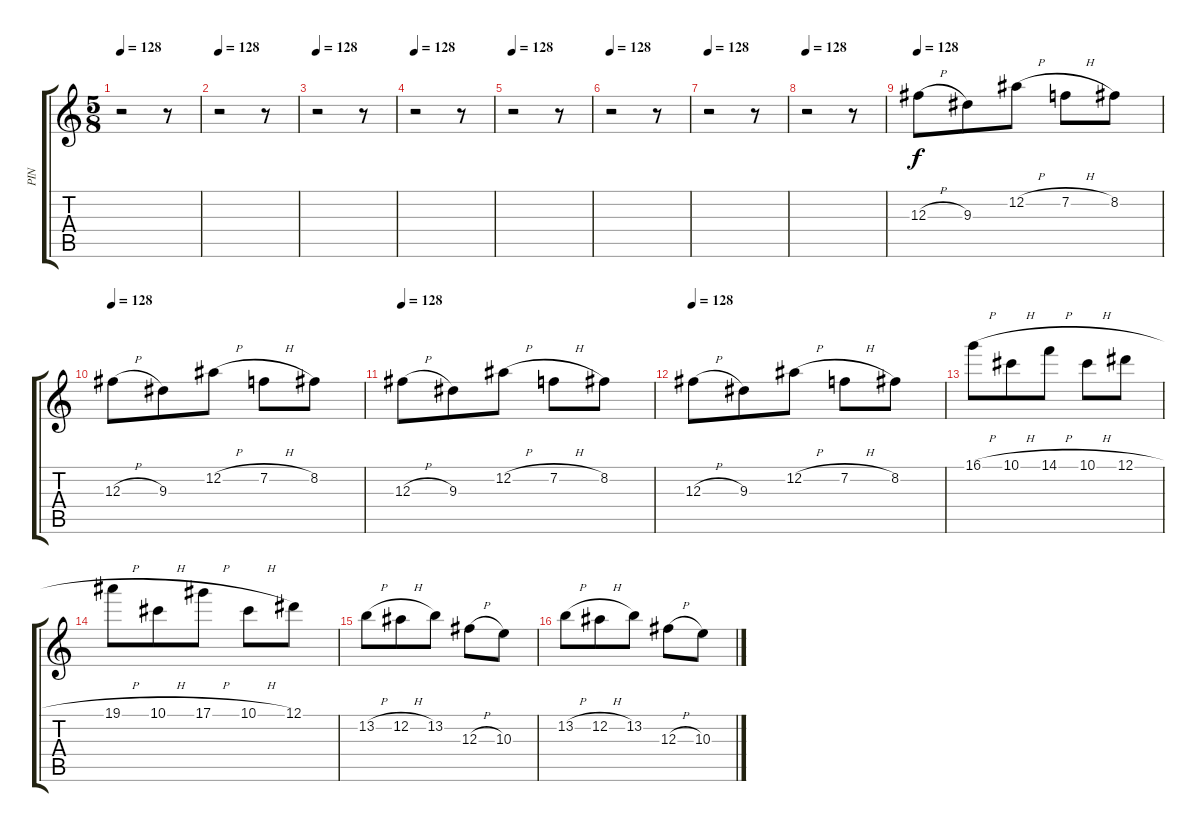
\track ("PIN" "PIN") {instrument distortionguitar}
\staff {score tabs}
\tuning (Eb4 Bb3 Gb3 Db3 Ab2 Db2) {hide}
\ts (5 8)
\tempo 128
\clef g2
\ks c
r.2{dy f} r.8 |
\tempo 128
r.2 r.8 |
\tempo 128
r.2 r.8 |
\tempo 128
r.2 r.8 |
\tempo 128
r.2 r.8 |
\tempo 128
r.2 r.8 |
\tempo 128
r.2 r.8 |
\tempo 128
r.2 r.8 |
\tempo 128
12.3{h}.8{instrument electricguitarclean} 9.3.8 12.2{h}.8 7.2{h}.8 8.2.8 |
\tempo 128
12.3{h}.8{instrument electricguitarclean} 9.3.8 12.2{h}.8 7.2{h}.8 8.2.8 |
\tempo 128
12.3{h}.8{instrument electricguitarclean} 9.3.8 12.2{h}.8 7.2{h}.8 8.2.8 |
\tempo 128
12.3{h}.8{instrument electricguitarclean} 9.3.8 12.2{h}.8 7.2{h}.8 8.2.8 |
16.1{h}.8 10.1{h}.8 14.1{h}.8 10.1{h}.8 12.1{h}.8 |
19.1{h}.8 10.1{h}.8 17.1{h}.8 10.1{h}.8 12.1.8 |
13.2{h}.8 12.2{h}.8 13.2.8 12.3{h}.8 10.3.8 |
13.2{h}.8 12.2{h}.8 13.2.8 12.3{h}.8 10.3.8
